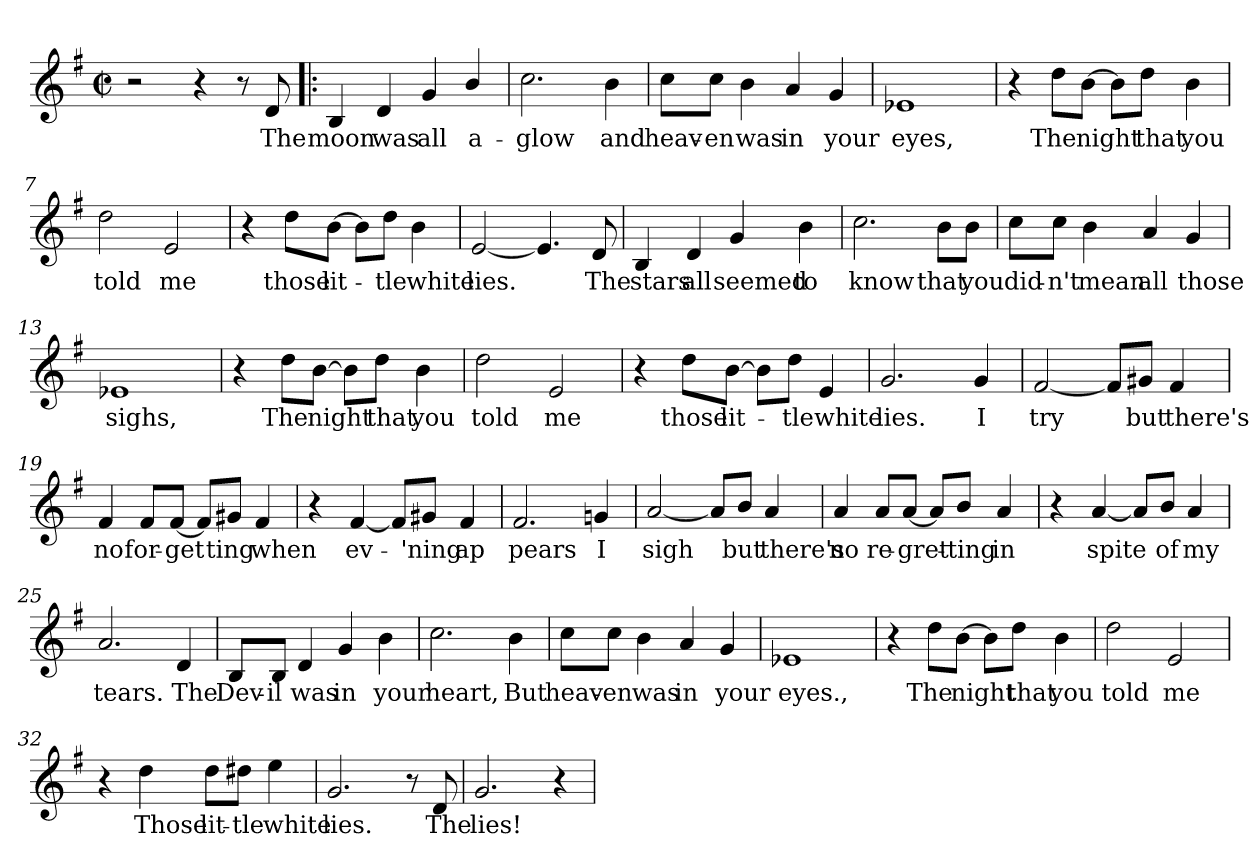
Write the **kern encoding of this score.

**kern	**text
*part1	*part1
*staff1	*staff1
*clefG2	*
*k[f#]	*
*G:	*
*M2/2	*
*met(c|)	*
=1	=1
2r	.
4r	.
8r	.
8d/	The
=2!|:	=2!|:
4B/	moon
4d/	was
4g/	all
4b/	a-
=3	=3
2.cc\	-glow
4b\	and
=4	=4
8cc\L	heav-
8cc\J	-en
4b\	was
4a/	in
4g/	your
=5	=5
1e-X	eyes,
!!LO:LB:g=z
=6	=6
4r	.
8dd\L	The
[8b\J	night
8b\L]	.
8dd\J	that
4b\	you
=7	=7
2dd\	told
2e/	me
=8	=8
4r	.
8dd\L	those
[8b\J	-lit-
8b\L]	.
8dd\J	-tle
4b\	white
=9	=9
[2e/	lies.
4.e/]	.
8d/	The
!!LO:LB:g=z
=10	=10
4B/	stars
4d/	all
4g/	seemed
4b\	to
=11	=11
2.cc\	know
8b\L	that
8b\J	you
=12	=12
8cc\L	did-
8cc\J	-n't
4b\	mean
4a/	all
4g/	those
=13	=13
1e-X	sighs,
!!LO:LB:g=z
=14	=14
4r	.
8dd\L	The
[8b\J	night
8b\L]	.
8dd\J	that
4b\	you
=15	=15
2dd\	told
2e/	me
=16	=16
4r	.
8dd\L	those
[8b\J	lit-
8b\L]	.
8dd\J	-tle
4e/	white
=17	=17
2.g/	lies.
4g/	I
=18	=18
[2f#/	try
8f#/L]	.
8g#X/J	but
4f#/	there's
!!LO:LB:g=z
=19	=19
4f#/	no
8f#/L	for-
[8f#/J	-get
8f#/L]	.
8g#X/J	ting
4f#/	when
=20	=20
4r	.
[4f#/	-ev-
8f#/L]	.
8g#X/J	-'ning
4f#/	ap
=21	=21
2.f#/	pears
4gn/	I
=22	=22
[2a/	sigh
8a/L]	.
8b/J	but
4a/	there's
!!LO:LB:g=z
=23	=23
4a/	no
8a/L	re-
[8a/J	-gret-
8a/L]	.
8b/J	-ting
4a/	in
=24	=24
4r	.
[4a/	spite
8a/L]	.
8b/J	of
4a/	my
=25	=25
2.a/	tears.
4d/	The
=26	=26
8B/L	Dev-
8B/J	-il
4d/	was
4g/	in
4b\	your
=27	=27
2.cc\	heart,
4b\	But
!!LO:LB:g=z
=28	=28
8cc\L	heav-
8cc\J	-en
4b\	was
4a/	in
4g/	your
=29	=29
1e-X	eyes.,
=30	=30
4r	.
8dd\L	The
[8b\J	night
8b\L]	.
8dd\J	that
4b\	you
=31	=31
2dd\	told
2e/	me
!!LO:LB:g=z
=32	=32
4r	.
4dd\	Those
8dd\L	lit-
8dd#X\J	-tle
4ee\	white
=33	=33
2.g/	lies.
8r	.
8d/	The
=34	=34
2.g/	lies!
4r	.
=	=
*-	*-
